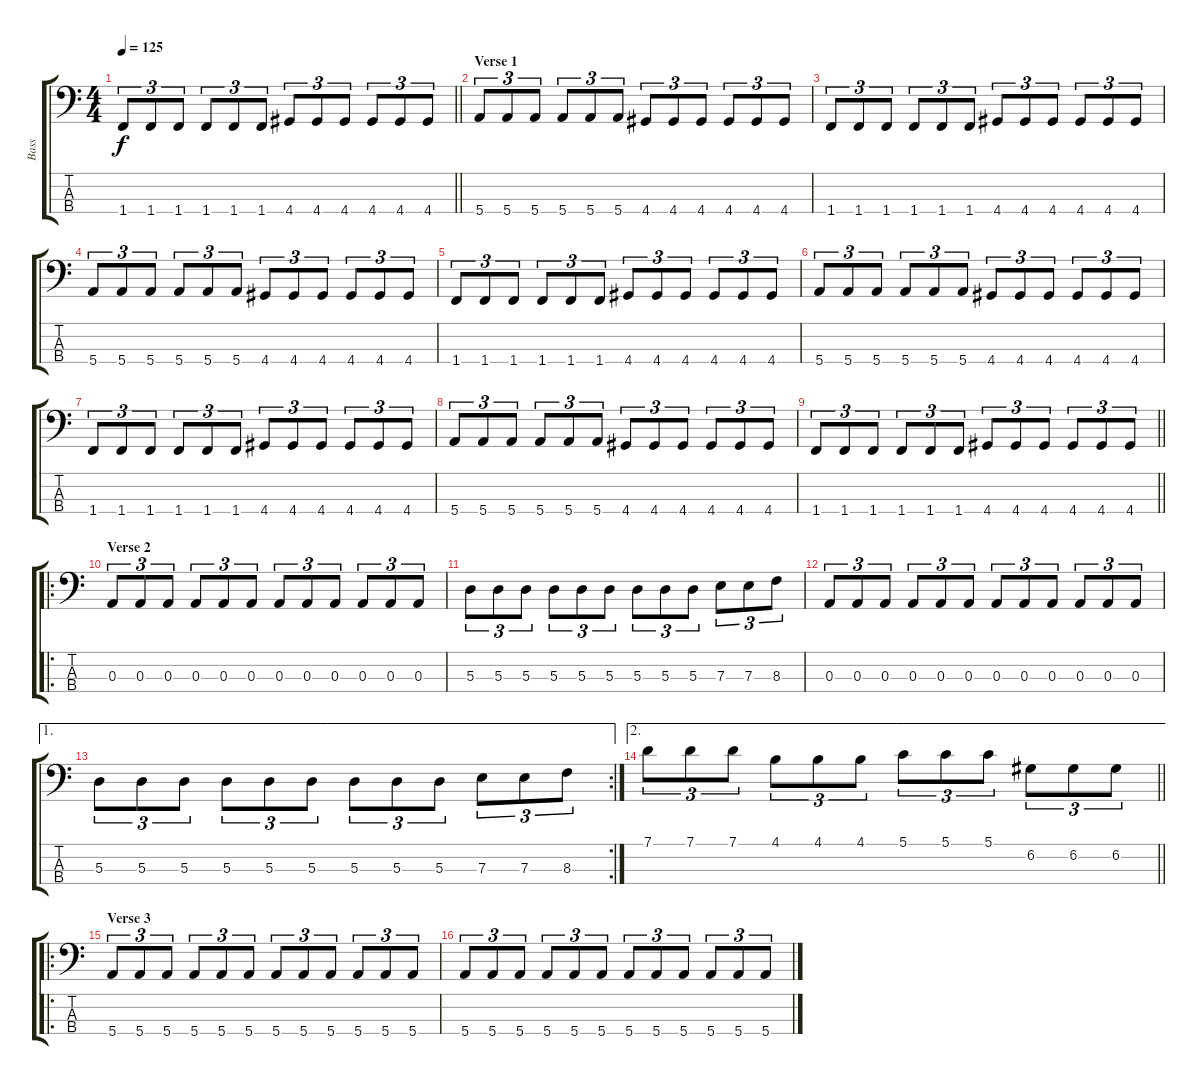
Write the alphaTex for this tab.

\track ("Bass" "Bass") {instrument electricbassfinger}
\staff {score tabs}
\tuning (G2 D2 A1 E1) {hide}
\ts (4 4)
\tempo 125
\clef f4
\barLineRight lightlight
\ks c
1.4.8{tu (3 2) dy f} 1.4.8{tu (3 2)} 1.4.8{tu (3 2)} 1.4.8{tu (3 2)} 1.4.8{tu (3 2)} 1.4.8{tu (3 2)} 4.4.8{tu (3 2)} 4.4.8{tu (3 2)} 4.4.8{tu (3 2)} 4.4.8{tu (3 2)} 4.4.8{tu (3 2)} 4.4.8{tu (3 2)} |
\section ("" "Verse 1")
5.4.8{tu (3 2)} 5.4.8{tu (3 2)} 5.4.8{tu (3 2)} 5.4.8{tu (3 2)} 5.4.8{tu (3 2)} 5.4.8{tu (3 2)} 4.4.8{tu (3 2)} 4.4.8{tu (3 2)} 4.4.8{tu (3 2)} 4.4.8{tu (3 2)} 4.4.8{tu (3 2)} 4.4.8{tu (3 2)} |
1.4.8{tu (3 2)} 1.4.8{tu (3 2)} 1.4.8{tu (3 2)} 1.4.8{tu (3 2)} 1.4.8{tu (3 2)} 1.4.8{tu (3 2)} 4.4.8{tu (3 2)} 4.4.8{tu (3 2)} 4.4.8{tu (3 2)} 4.4.8{tu (3 2)} 4.4.8{tu (3 2)} 4.4.8{tu (3 2)} |
5.4.8{tu (3 2)} 5.4.8{tu (3 2)} 5.4.8{tu (3 2)} 5.4.8{tu (3 2)} 5.4.8{tu (3 2)} 5.4.8{tu (3 2)} 4.4.8{tu (3 2)} 4.4.8{tu (3 2)} 4.4.8{tu (3 2)} 4.4.8{tu (3 2)} 4.4.8{tu (3 2)} 4.4.8{tu (3 2)} |
1.4.8{tu (3 2)} 1.4.8{tu (3 2)} 1.4.8{tu (3 2)} 1.4.8{tu (3 2)} 1.4.8{tu (3 2)} 1.4.8{tu (3 2)} 4.4.8{tu (3 2)} 4.4.8{tu (3 2)} 4.4.8{tu (3 2)} 4.4.8{tu (3 2)} 4.4.8{tu (3 2)} 4.4.8{tu (3 2)} |
5.4.8{tu (3 2)} 5.4.8{tu (3 2)} 5.4.8{tu (3 2)} 5.4.8{tu (3 2)} 5.4.8{tu (3 2)} 5.4.8{tu (3 2)} 4.4.8{tu (3 2)} 4.4.8{tu (3 2)} 4.4.8{tu (3 2)} 4.4.8{tu (3 2)} 4.4.8{tu (3 2)} 4.4.8{tu (3 2)} |
1.4.8{tu (3 2)} 1.4.8{tu (3 2)} 1.4.8{tu (3 2)} 1.4.8{tu (3 2)} 1.4.8{tu (3 2)} 1.4.8{tu (3 2)} 4.4.8{tu (3 2)} 4.4.8{tu (3 2)} 4.4.8{tu (3 2)} 4.4.8{tu (3 2)} 4.4.8{tu (3 2)} 4.4.8{tu (3 2)} |
5.4.8{tu (3 2)} 5.4.8{tu (3 2)} 5.4.8{tu (3 2)} 5.4.8{tu (3 2)} 5.4.8{tu (3 2)} 5.4.8{tu (3 2)} 4.4.8{tu (3 2)} 4.4.8{tu (3 2)} 4.4.8{tu (3 2)} 4.4.8{tu (3 2)} 4.4.8{tu (3 2)} 4.4.8{tu (3 2)} |
\barLineRight lightlight
1.4.8{tu (3 2)} 1.4.8{tu (3 2)} 1.4.8{tu (3 2)} 1.4.8{tu (3 2)} 1.4.8{tu (3 2)} 1.4.8{tu (3 2)} 4.4.8{tu (3 2)} 4.4.8{tu (3 2)} 4.4.8{tu (3 2)} 4.4.8{tu (3 2)} 4.4.8{tu (3 2)} 4.4.8{tu (3 2)} |
\ro
\section ("" "Verse 2")
0.3.8{tu (3 2)} 0.3.8{tu (3 2)} 0.3.8{tu (3 2)} 0.3.8{tu (3 2)} 0.3.8{tu (3 2)} 0.3.8{tu (3 2)} 0.3.8{tu (3 2)} 0.3.8{tu (3 2)} 0.3.8{tu (3 2)} 0.3.8{tu (3 2)} 0.3.8{tu (3 2)} 0.3.8{tu (3 2)} |
5.3.8{tu (3 2)} 5.3.8{tu (3 2)} 5.3.8{tu (3 2)} 5.3.8{tu (3 2)} 5.3.8{tu (3 2)} 5.3.8{tu (3 2)} 5.3.8{tu (3 2)} 5.3.8{tu (3 2)} 5.3.8{tu (3 2)} 7.3.8{tu (3 2)} 7.3.8{tu (3 2)} 8.3.8{tu (3 2)} |
0.3.8{tu (3 2)} 0.3.8{tu (3 2)} 0.3.8{tu (3 2)} 0.3.8{tu (3 2)} 0.3.8{tu (3 2)} 0.3.8{tu (3 2)} 0.3.8{tu (3 2)} 0.3.8{tu (3 2)} 0.3.8{tu (3 2)} 0.3.8{tu (3 2)} 0.3.8{tu (3 2)} 0.3.8{tu (3 2)} |
\ae 1
\rc 2
5.3.8{tu (3 2)} 5.3.8{tu (3 2)} 5.3.8{tu (3 2)} 5.3.8{tu (3 2)} 5.3.8{tu (3 2)} 5.3.8{tu (3 2)} 5.3.8{tu (3 2)} 5.3.8{tu (3 2)} 5.3.8{tu (3 2)} 7.3.8{tu (3 2)} 7.3.8{tu (3 2)} 8.3.8{tu (3 2)} |
\ae 2
\barLineRight lightlight
7.1.8{tu (3 2)} 7.1.8{tu (3 2)} 7.1.8{tu (3 2)} 4.1.8{tu (3 2)} 4.1.8{tu (3 2)} 4.1.8{tu (3 2)} 5.1.8{tu (3 2)} 5.1.8{tu (3 2)} 5.1.8{tu (3 2)} 6.2.8{tu (3 2)} 6.2.8{tu (3 2)} 6.2.8{tu (3 2)} |
\ro
\section ("" "Verse 3")
5.4.8{tu (3 2)} 5.4.8{tu (3 2)} 5.4.8{tu (3 2)} 5.4.8{tu (3 2)} 5.4.8{tu (3 2)} 5.4.8{tu (3 2)} 5.4.8{tu (3 2)} 5.4.8{tu (3 2)} 5.4.8{tu (3 2)} 5.4.8{tu (3 2)} 5.4.8{tu (3 2)} 5.4.8{tu (3 2)} |
5.4.8{tu (3 2)} 5.4.8{tu (3 2)} 5.4.8{tu (3 2)} 5.4.8{tu (3 2)} 5.4.8{tu (3 2)} 5.4.8{tu (3 2)} 5.4.8{tu (3 2)} 5.4.8{tu (3 2)} 5.4.8{tu (3 2)} 5.4.8{tu (3 2)} 5.4.8{tu (3 2)} 5.4.8{tu (3 2)}
